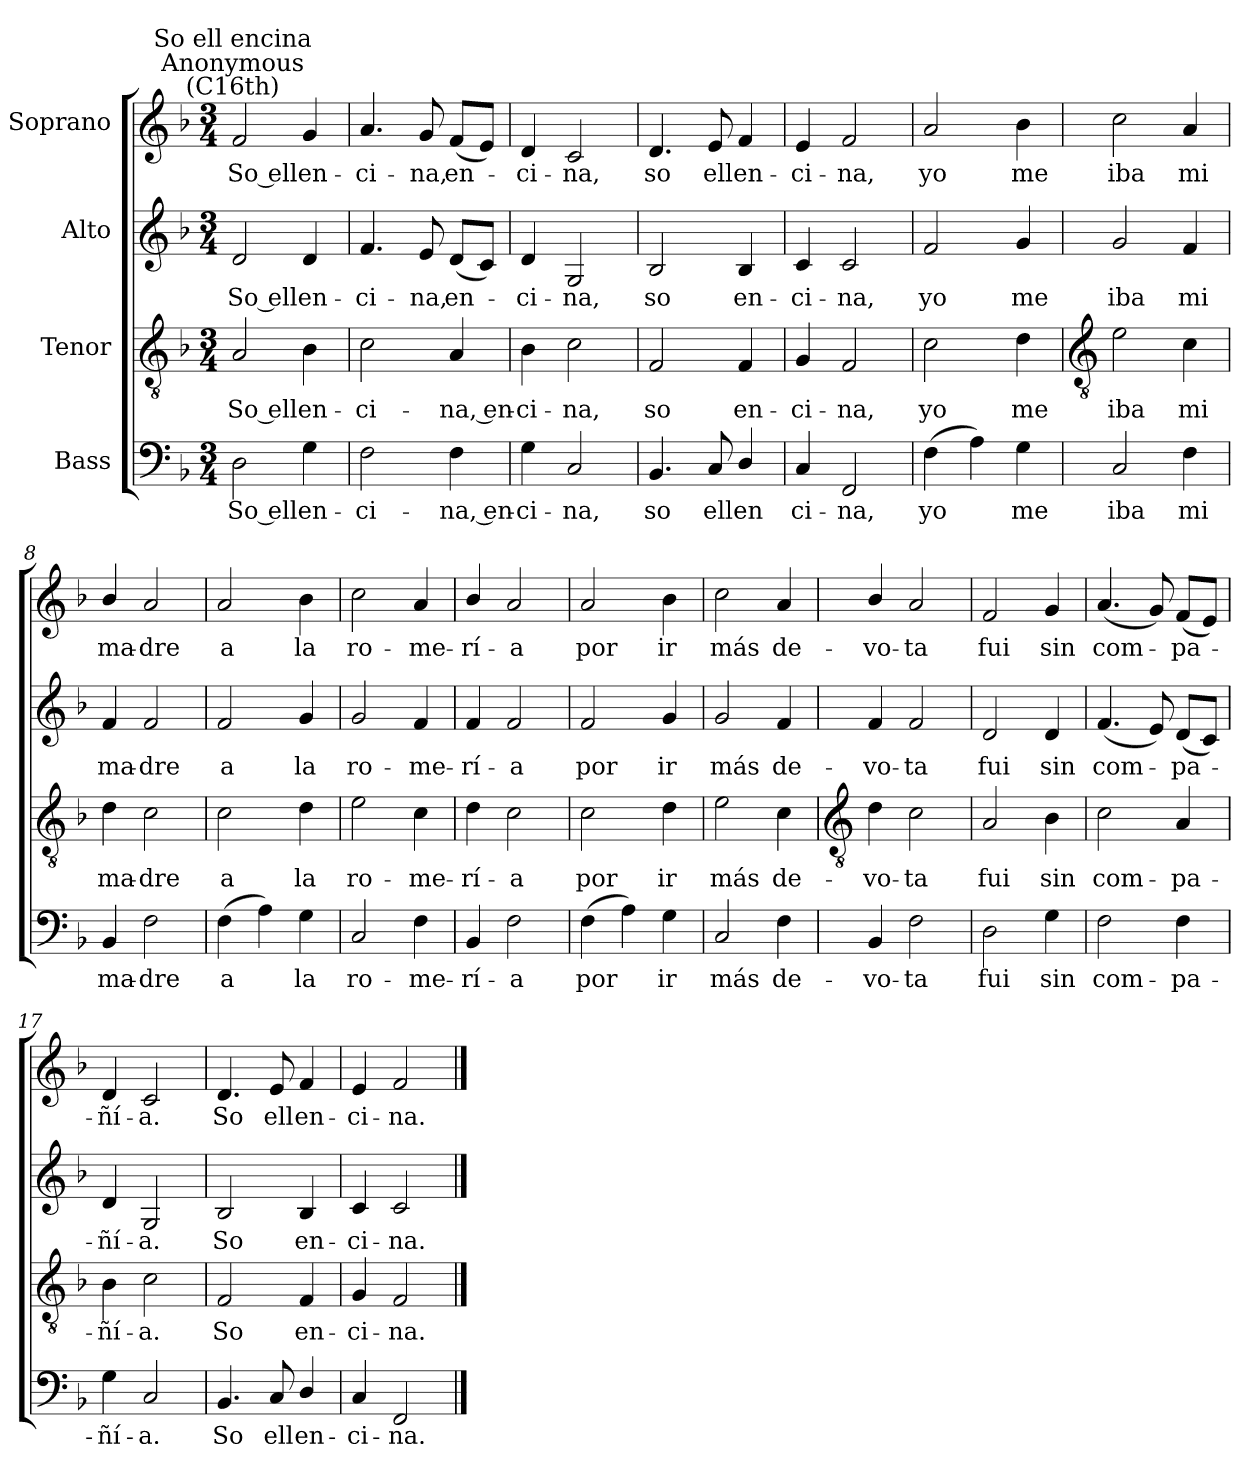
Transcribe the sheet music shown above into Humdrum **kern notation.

**kern	**text	**kern	**text	**kern	**text	**kern	**text
*part4	*part4	*part3	*part3	*part2	*part2	*part1	*part1
*staff4	*staff4	*staff3	*staff3	*staff2	*staff2	*staff1	*staff1
*I"Bass	*	*I"Tenor	*	*I"Alto	*	*I"Soprano	*
*clefF4	*	*clefGv2	*	*clefG2	*	*clefG2	*
*k[b-]	*	*k[b-]	*	*k[b-]	*	*k[b-]	*
*F:	*	*F:	*	*F:	*	*F:	*
*M3/4	*	*M3/4	*	*M3/4	*	*M3/4	*
=1	=1	=1	=1	=1	=1	=1	=1
!	!	!	!	!	!	!LO:TX:a:cj:t=Anonymous\n(C16th)	!
!	!	!	!	!	!	!LO:TX:a:cj:t=So ell encina	!
!	!LO:LY:b	!	!LO:LY:b	!	!LO:LY:b	!	!LO:LY:b
2D	So ell	2A	So ell	2d	So ell	2f	So ell
!	!LO:LY:b	!	!LO:LY:b	!	!LO:LY:b	!	!LO:LY:b
4G	en-	4B-	en-	4d	en-	4g	en-
=2	=2	=2	=2	=2	=2	=2	=2
!	!LO:LY:b	!	!LO:LY:b	!	!LO:LY:b	!	!LO:LY:b
2F	-ci-	2c	-ci-	4.f	-ci-	4.a	-ci-
!	!	!	!	!	!LO:LY:b	!	!LO:LY:b
.	.	.	.	8e	-na,	8g	-na,
!	!LO:LY:b	!	!LO:LY:b	!	!LO:LY:b	!	!LO:LY:b
4F	-na, en-	4A	-na, en-	(<8dL	en-	(<8fL	en-
.	.	.	.	8cJ)	.	8eJ)	.
=3	=3	=3	=3	=3	=3	=3	=3
!	!LO:LY:b	!	!LO:LY:b	!	!LO:LY:b	!	!LO:LY:b
4G	-ci-	4B-	-ci-	4d	ci-	4d	ci-
!	!LO:LY:b	!	!LO:LY:b	!	!LO:LY:b	!	!LO:LY:b
2C	-na,	2c	-na,	2G	-na,	2c	-na,
=4	=4	=4	=4	=4	=4	=4	=4
!	!LO:LY:b	!	!LO:LY:b	!	!LO:LY:b	!	!LO:LY:b
4.BB-	so	2F	so	2B-	so	4.d	so
!	!LO:LY:b	!	!	!	!	!	!LO:LY:b
8C	ell	.	.	.	.	8e	ell
!	!LO:LY:b	!	!LO:LY:b	!	!LO:LY:b	!	!LO:LY:b
4D/	en	4F	en-	4B-	en-	4f	en-
=5	=5	=5	=5	=5	=5	=5	=5
!	!LO:LY:b	!	!LO:LY:b	!	!LO:LY:b	!	!LO:LY:b
4C	ci-	4G	-ci-	4c	-ci-	4e	-ci-
!	!LO:LY:b	!	!LO:LY:b	!	!LO:LY:b	!	!LO:LY:b
2FF	-na,	2F	-na,	2c	-na,	2f	-na,
=6	=6	=6	=6	=6	=6	=6	=6
!	!LO:LY:b	!	!LO:LY:b	!	!LO:LY:b	!	!LO:LY:b
(>4F	yo	2c	yo	2f	yo	2a	yo
4A)	.	.	.	.	.	.	.
!	!LO:LY:b	!	!LO:LY:b	!	!LO:LY:b	!	!LO:LY:b
4G	me	4d	me	4g	me	4b-	me
!!LO:LB:g=z
=7	=7	=7	=7	=7	=7	=7	=7
*	*	*clefGv2	*	*	*	*	*
!	!LO:LY:b	!	!LO:LY:b	!	!LO:LY:b	!	!LO:LY:b
2C	iba	2e	iba	2g	iba	2cc	iba
!	!LO:LY:b	!	!LO:LY:b	!	!LO:LY:b	!	!LO:LY:b
4F	mi	4c	mi	4f	mi	4a	mi
=8	=8	=8	=8	=8	=8	=8	=8
!	!LO:LY:b	!	!LO:LY:b	!	!LO:LY:b	!	!LO:LY:b
4BB-	ma-	4d	ma-	4f	ma-	4b-/	ma-
!	!LO:LY:b	!	!LO:LY:b	!	!LO:LY:b	!	!LO:LY:b
2F	-dre	2c	-dre	2f	-dre	2a	-dre
=9	=9	=9	=9	=9	=9	=9	=9
!	!LO:LY:b	!	!LO:LY:b	!	!LO:LY:b	!	!LO:LY:b
(>4F	a	2c	a	2f	a	2a	a
4A)	.	.	.	.	.	.	.
!	!LO:LY:b	!	!LO:LY:b	!	!LO:LY:b	!	!LO:LY:b
4G	la	4d	la	4g	la	4b-	la
=10	=10	=10	=10	=10	=10	=10	=10
!	!LO:LY:b	!	!LO:LY:b	!	!LO:LY:b	!	!LO:LY:b
2C	ro-	2e	ro-	2g	ro-	2cc	ro-
!	!LO:LY:b	!	!LO:LY:b	!	!LO:LY:b	!	!LO:LY:b
4F	-me-	4c	-me-	4f	-me-	4a	-me-
=11	=11	=11	=11	=11	=11	=11	=11
!	!LO:LY:b	!	!LO:LY:b	!	!LO:LY:b	!	!LO:LY:b
4BB-	-rí-	4d	-rí-	4f	-rí-	4b-/	-rí-
!	!LO:LY:b	!	!LO:LY:b	!	!LO:LY:b	!	!LO:LY:b
2F	-a	2c	-a	2f	-a	2a	-a
=12	=12	=12	=12	=12	=12	=12	=12
!	!LO:LY:b	!	!LO:LY:b	!	!LO:LY:b	!	!LO:LY:b
(>4F	por	2c	por	2f	por	2a	por
4A)	.	.	.	.	.	.	.
!	!LO:LY:b	!	!LO:LY:b	!	!LO:LY:b	!	!LO:LY:b
4G	ir	4d	ir	4g	ir	4b-	ir
=13	=13	=13	=13	=13	=13	=13	=13
!	!LO:LY:b	!	!LO:LY:b	!	!LO:LY:b	!	!LO:LY:b
2C	más	2e	más	2g	más	2cc	más
!	!LO:LY:b	!	!LO:LY:b	!	!LO:LY:b	!	!LO:LY:b
4F	de-	4c	de-	4f	de-	4a	de-
!!LO:LB:g=z
=14	=14	=14	=14	=14	=14	=14	=14
*	*	*clefGv2	*	*	*	*	*
!	!LO:LY:b	!	!LO:LY:b	!	!LO:LY:b	!	!LO:LY:b
4BB-	-vo-	4d	-vo-	4f	-vo-	4b-/	-vo-
!	!LO:LY:b	!	!LO:LY:b	!	!LO:LY:b	!	!LO:LY:b
2F	-ta	2c	-ta	2f	-ta	2a	-ta
=15	=15	=15	=15	=15	=15	=15	=15
!	!LO:LY:b	!	!LO:LY:b	!	!LO:LY:b	!	!LO:LY:b
2D	fui	2A	fui	2d	fui	2f	fui
!	!LO:LY:b	!	!LO:LY:b	!	!LO:LY:b	!	!LO:LY:b
4G	sin	4B-	sin	4d	sin	4g	sin
=16	=16	=16	=16	=16	=16	=16	=16
!	!LO:LY:b	!	!LO:LY:b	!	!LO:LY:b	!	!LO:LY:b
2F	com-	2c	com-	(<4.f	com-	(<4.a	com-
.	.	.	.	8e)	.	8g)	.
!	!LO:LY:b	!	!LO:LY:b	!	!LO:LY:b	!	!LO:LY:b
4F	-pa-	4A	-pa-	(<8dL	pa-	(<8fL	pa-
.	.	.	.	8cJ)	.	8eJ)	.
=17	=17	=17	=17	=17	=17	=17	=17
!	!LO:LY:b	!	!LO:LY:b	!	!LO:LY:b	!	!LO:LY:b
4G	-ñí-	4B-	-ñí-	4d	ñí-	4d	ñí-
!	!LO:LY:b	!	!LO:LY:b	!	!LO:LY:b	!	!LO:LY:b
2C	-a.	2c	-a.	2G	-a.	2c	-a.
=18	=18	=18	=18	=18	=18	=18	=18
!	!LO:LY:b	!	!LO:LY:b	!	!LO:LY:b	!	!LO:LY:b
4.BB-	So	2F	So	2B-	So	4.d	So
!	!LO:LY:b	!	!	!	!	!	!LO:LY:b
8C	ell	.	.	.	.	8e	ell
!	!LO:LY:b	!	!LO:LY:b	!	!LO:LY:b	!	!LO:LY:b
4D/	en-	4F	en-	4B-	en-	4f	en-
=19	=19	=19	=19	=19	=19	=19	=19
!	!LO:LY:b	!	!LO:LY:b	!	!LO:LY:b	!	!LO:LY:b
4C	-ci-	4G	-ci-	4c	-ci-	4e	-ci-
!	!LO:LY:b	!	!LO:LY:b	!	!LO:LY:b	!	!LO:LY:b
2FF	-na.	2F	-na.	2c	-na.	2f	-na.
==	==	==	==	==	==	==	==
*-	*-	*-	*-	*-	*-	*-	*-
